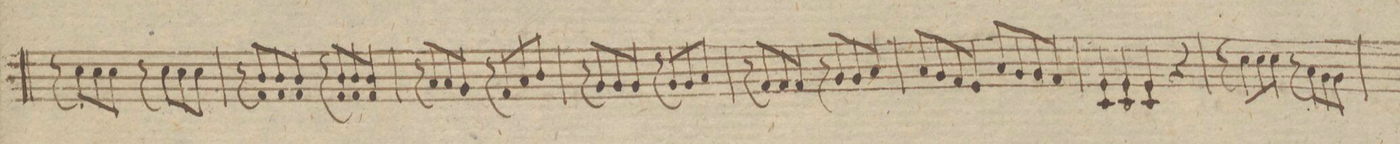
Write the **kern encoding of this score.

**kern	**dynam
*I"Violino Primo	*
*clefG2	*
*k[b-]	*
*met(c|)	*
*M2/2	*
8r	.
8cc\L	.
8cc\	.
8cc\J	.
8r	.
8cc\L	.
8cc\	.
8cc\J	.
=26	=26
8r	.
8f/L 8b-/	.
8f/ 8b-/	.
8f/J 8b-/	.
8r	.
8f/L 8b-/	.
8f/ 8b-/	.
8f/J 8b-/	.
=27	=27
8r	.
8a/L	.
8a/	.
8g/J	.
8r	.
8f/L	.
8a/	.
8b-/J	.
=28	=28
8r	.
8g/L	.
8g/	.
8g/J	.
8r	.
8g/L	.
8g/	.
8a/J	.
=29	=29
8r	.
8f/L	.
8f/	.
8f/J	.
8r	.
8g/L	.
8g/	.
8a/J	.
=30	=30
8a/L	.
8g/	.
8f/	.
8e/J	.
8a/L	.
8g/	.
8g/	.
8f/J	.
=31	=31
4c/ 4e/	.
4c/ 4e/	.
4c/ 4e/	.
4r	.
=32	=32
8r	.
8cc\L	.
8cc\	.
8cc\J	.
8r	.
8a\L	.
8g\	.
8g\J	.
=33	=33
*-	*-
